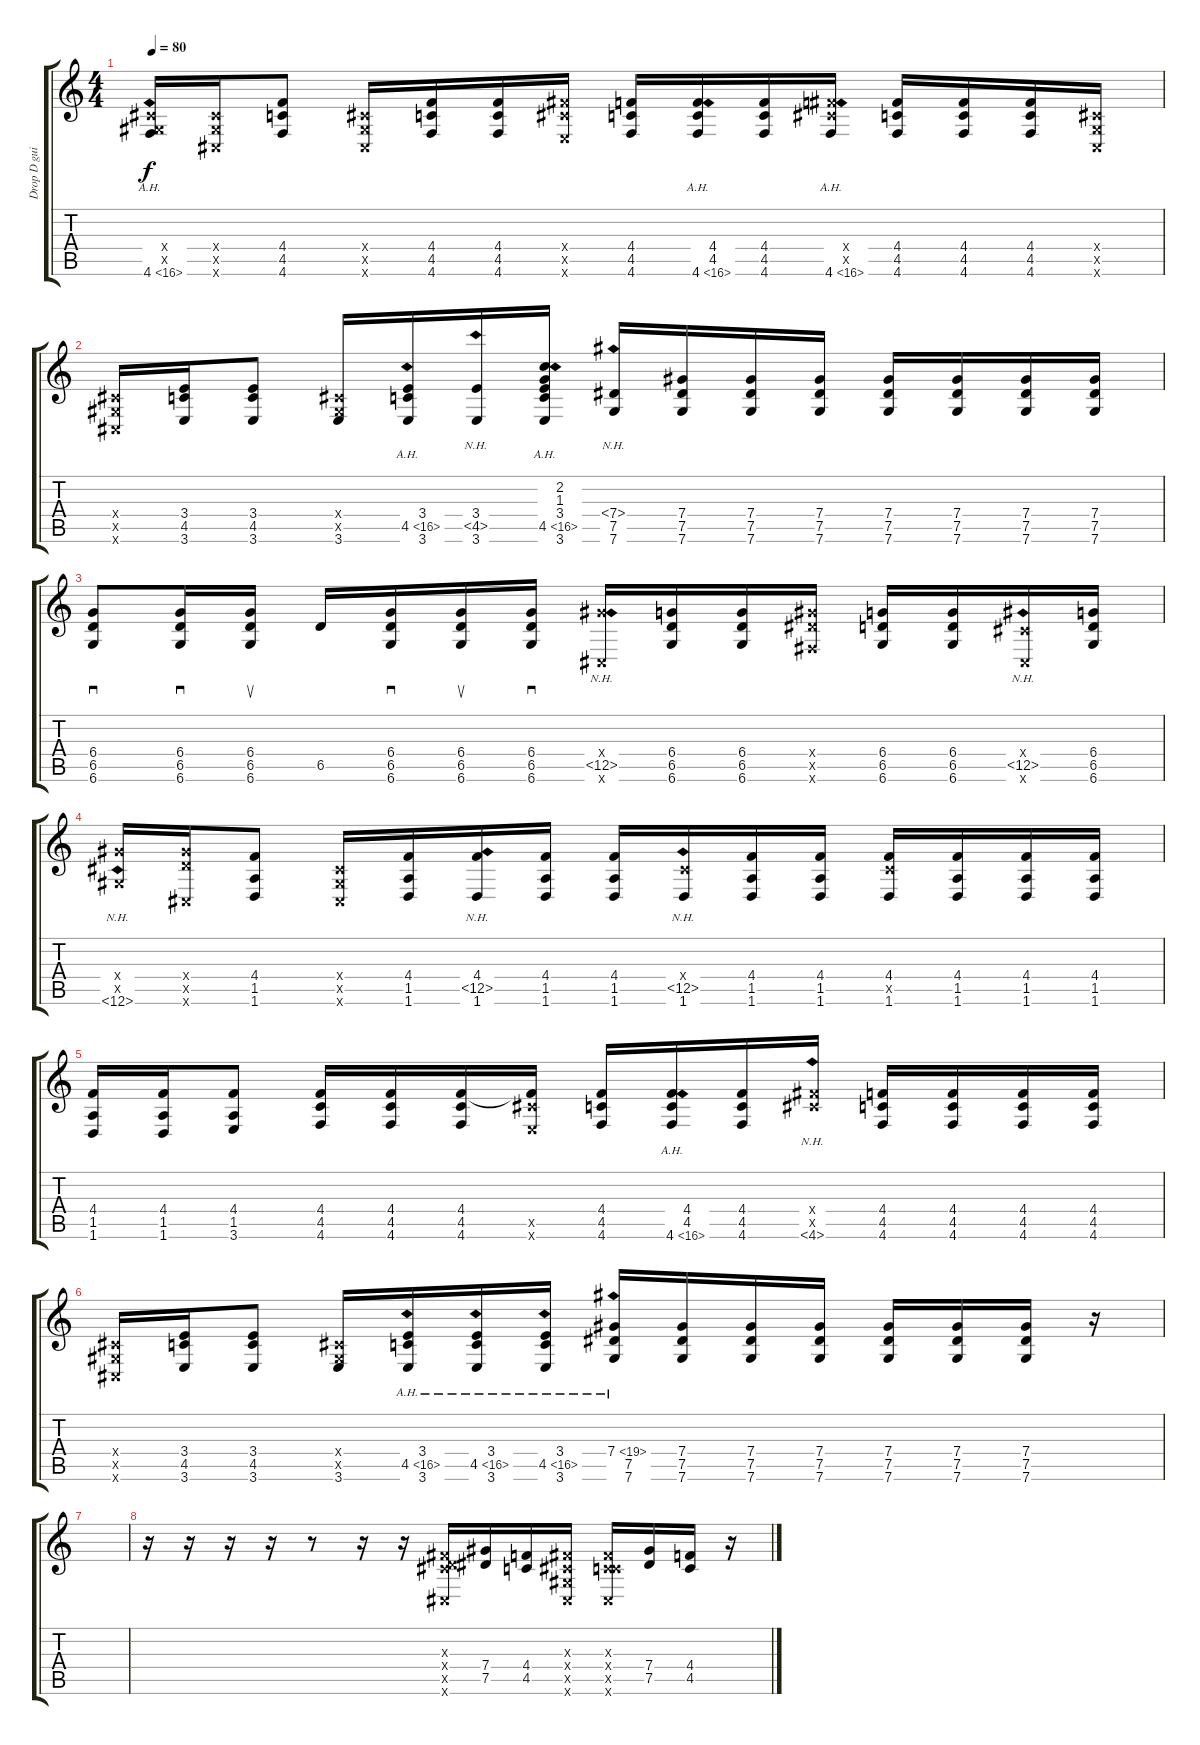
\track ("Drop D guitar" "Drop D gui") {instrument overdrivenguitar}
\staff {score tabs}
\tuning (Eb4 Bb3 Gb3 Db3 Ab2 Db2) {hide}
\ts (4 4)
\tempo 80
\clef g2
\ks c
(0.4{x} 0.5{x} 4.6{ah 12}).16{dy f} (0.4{x} 0.5{x} 0.6{x}).16 (4.4 4.5 4.6).8 (0.4{x} 0.5{x} 0.6{x}).16 (4.4 4.5 4.6).16 (4.4 4.5 4.6).16 (5.4{x} 5.5{x} 3.6{x}).16 (4.4 4.5 4.6).16 (4.4 4.5 4.6{ah 12}).16 (4.4 4.5 4.6).16 (5.4{x} 5.5{x} 4.6{ah 12}).16 (4.4 4.5 4.6).16 (4.4 4.5 4.6).16 (4.4 4.5 4.6).16 (0.4{x} 0.5{x} 0.6{x}).16 |
(0.4{x} 0.5{x} 0.6{x}).16 (3.4 4.5 3.6).16 (3.4 4.5 3.6).8 (0.4{x} 0.5{x} 3.6).16 (3.4 4.5{ah 12} 3.6).16 (3.4 4.5{nh} 3.6).16 (2.2 1.3 3.4 4.5{ah 12} 3.6).16 (7.4{nh} 7.5 7.6).16 (7.4 7.5 7.6).16 (7.4 7.5 7.6).16 (7.4 7.5 7.6).16 (7.4 7.5 7.6).16 (7.4 7.5 7.6).16 (7.4 7.5 7.6).16 (7.4 7.5 7.6).16 |
(6.4 6.5 6.6).8{sd} (6.4 6.5 6.6).16{sd} (6.4 6.5 6.6).16{su} 6.5.16 (6.4 6.5 6.6).16{sd} (6.4 6.5 6.6).16{su} (6.4 6.5 6.6).16{sd} (7.4{x} 6.5{nh} 0.6{x}).16 (6.4 6.5 6.6).16 (6.4 6.5 6.6).16 (7.4{x} 7.5{x} 5.6{x}).16 (6.4 6.5 6.6).16 (6.4 6.5 6.6).16 (0.4{x} 6.5{nh} 0.6{x}).16 (6.4 6.5 6.6).16 |
(7.4{x} 0.5{x} 6.6{nh}).16 (7.4{x} 6.5{x} 0.6{x}).16 (4.4 1.5 1.6).8 (0.4{x} 0.5{x} 0.6{x}).16 (4.4 1.5 1.6).16 (4.4 1.5{nh} 1.6).16 (4.4 1.5 1.6).16 (4.4 1.5 1.6).16 (0.4{x} 1.5{nh} 1.6).16 (4.4 1.5 1.6).16 (4.4 1.5 1.6).16 (4.4 5.5{x} 1.6).16 (4.4 1.5 1.6).16 (4.4 1.5 1.6).16 (4.4 1.5 1.6).16 |
(4.4 1.5 1.6).16 (4.4 1.5 1.6).16 (4.4 1.5 3.6).8 (4.4 4.5 4.6).16 (4.4 4.5 4.6).16 (4.4 4.5 4.6).16 (4.4{t} 5.5{x} 3.6{x}).16 (4.4 4.5 4.6).16 (4.4 4.5 4.6{ah 12}).16 (4.4 4.5 4.6).16 (5.4{x} 5.5{x} 4.6{nh}).16 (4.4 4.5 4.6).16 (4.4 4.5 4.6).16 (4.4 4.5 4.6).16 (4.4 4.5 4.6).16 |
(0.4{x} 0.5{x} 0.6{x}).16 (3.4 4.5 3.6).16 (3.4 4.5 3.6).8 (0.4{x} 0.5{x} 3.6).16 (3.4 4.5{ah 12} 3.6).16 (3.4 4.5{ah 12} 3.6).16 (3.4 4.5{ah 12} 3.6).16 (7.4{ah 12} 7.5 7.6).16 (7.4 7.5 7.6).16 (7.4 7.5 7.6).16 (7.4 7.5 7.6).16 (7.4 7.5 7.6).16 (7.4 7.5 7.6).16 (7.4 7.5 7.6).16 r.16 |
|
r.16 r.16 r.16 r.16 r.8 r.16 r.16 (0.3{x} 0.4{x} 6.5{x} 0.6{x}).16 (7.4 7.5).16 (4.4 4.5).16 (0.3{x} 0.4{x} 0.5{x} 0.6{x}).16 (0.3{x} 0.4{x} 4.5{x} 0.6{x}).16 (7.4 7.5).16 (4.4 4.5).16 r.16
